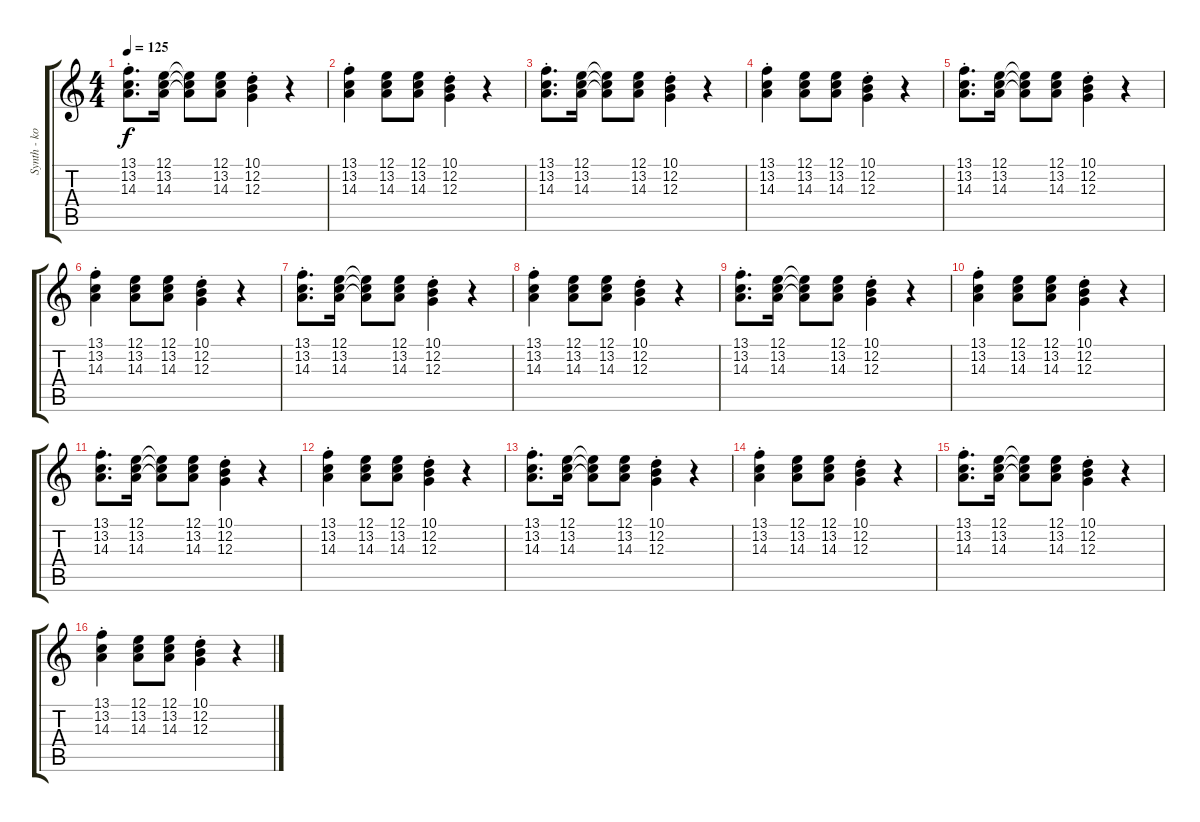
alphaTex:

\track ("Synth - koto" "Synth - ko") {instrument koto}
\staff {score tabs}
\tuning (E4 B3 G3 D3 A2 E2) {hide}
\ts (4 4)
\tempo 125
\clef g2
\ks c
(13.1{st} 13.2{st} 14.3{st}).8{d dy f} (12.1 13.2 14.3).16 (12.1{t} 13.2{t} 14.3{t}).8 (12.1 13.2 14.3).8 (10.1{st} 12.2{st} 12.3{st}).4 r.4 |
(13.1{st} 13.2{st} 14.3{st}).4 (12.1 13.2 14.3).8 (12.1 13.2 14.3).8 (10.1{st} 12.2{st} 12.3{st}).4 r.4 |
(13.1{st} 13.2{st} 14.3{st}).8{d} (12.1 13.2 14.3).16 (12.1{t} 13.2{t} 14.3{t}).8 (12.1 13.2 14.3).8 (10.1{st} 12.2{st} 12.3{st}).4 r.4 |
(13.1{st} 13.2{st} 14.3{st}).4 (12.1 13.2 14.3).8 (12.1 13.2 14.3).8 (10.1{st} 12.2{st} 12.3{st}).4 r.4 |
(13.1{st} 13.2{st} 14.3{st}).8{d} (12.1 13.2 14.3).16 (12.1{t} 13.2{t} 14.3{t}).8 (12.1 13.2 14.3).8 (10.1{st} 12.2{st} 12.3{st}).4 r.4 |
(13.1{st} 13.2{st} 14.3{st}).4 (12.1 13.2 14.3).8 (12.1 13.2 14.3).8 (10.1{st} 12.2{st} 12.3{st}).4 r.4 |
(13.1{st} 13.2{st} 14.3{st}).8{d} (12.1 13.2 14.3).16 (12.1{t} 13.2{t} 14.3{t}).8 (12.1 13.2 14.3).8 (10.1{st} 12.2{st} 12.3{st}).4 r.4 |
(13.1{st} 13.2{st} 14.3{st}).4 (12.1 13.2 14.3).8 (12.1 13.2 14.3).8 (10.1{st} 12.2{st} 12.3{st}).4 r.4 |
(13.1{st} 13.2{st} 14.3{st}).8{d} (12.1 13.2 14.3).16 (12.1{t} 13.2{t} 14.3{t}).8 (12.1 13.2 14.3).8 (10.1{st} 12.2{st} 12.3{st}).4 r.4 |
(13.1{st} 13.2{st} 14.3{st}).4 (12.1 13.2 14.3).8 (12.1 13.2 14.3).8 (10.1{st} 12.2{st} 12.3{st}).4 r.4 |
(13.1{st} 13.2{st} 14.3{st}).8{d} (12.1 13.2 14.3).16 (12.1{t} 13.2{t} 14.3{t}).8 (12.1 13.2 14.3).8 (10.1{st} 12.2{st} 12.3{st}).4 r.4 |
(13.1{st} 13.2{st} 14.3{st}).4 (12.1 13.2 14.3).8 (12.1 13.2 14.3).8 (10.1{st} 12.2{st} 12.3{st}).4 r.4 |
(13.1{st} 13.2{st} 14.3{st}).8{d} (12.1 13.2 14.3).16 (12.1{t} 13.2{t} 14.3{t}).8 (12.1 13.2 14.3).8 (10.1{st} 12.2{st} 12.3{st}).4 r.4 |
(13.1{st} 13.2{st} 14.3{st}).4 (12.1 13.2 14.3).8 (12.1 13.2 14.3).8 (10.1{st} 12.2{st} 12.3{st}).4 r.4 |
(13.1{st} 13.2{st} 14.3{st}).8{d} (12.1 13.2 14.3).16 (12.1{t} 13.2{t} 14.3{t}).8 (12.1 13.2 14.3).8 (10.1{st} 12.2{st} 12.3{st}).4 r.4 |
(13.1{st} 13.2{st} 14.3{st}).4 (12.1 13.2 14.3).8 (12.1 13.2 14.3).8 (10.1{st} 12.2{st} 12.3{st}).4 r.4
